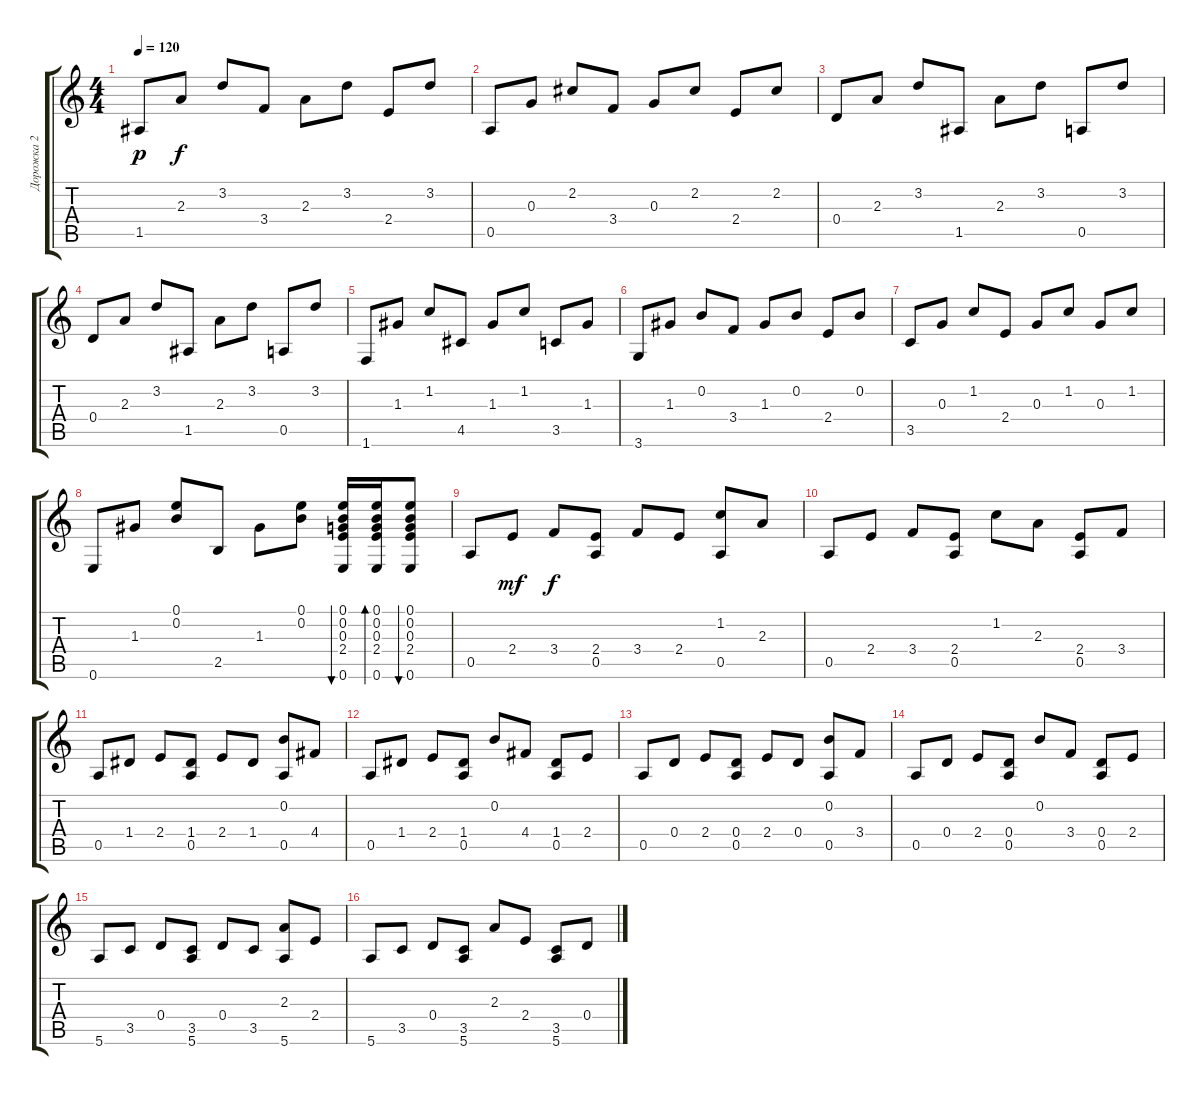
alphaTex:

\track ("Дорожка 2" "Дорожка 2") {instrument acousticguitarsteel}
\staff {score tabs}
\tuning (E4 B3 G3 D3 A2 E2) {hide}
\ts (4 4)
\tempo 120
\clef g2
\ks c
1.5.8{dy p} 2.3.8{dy f} 3.2.8 3.4.8 2.3.8 3.2.8 2.4.8 3.2.8 |
0.5.8 0.3.8 2.2.8 3.4.8 0.3.8 2.2.8 2.4.8 2.2.8 |
0.4.8 2.3.8 3.2.8 1.5.8 2.3.8 3.2.8 0.5.8 3.2.8 |
0.4.8 2.3.8 3.2.8 1.5.8 2.3.8 3.2.8 0.5.8 3.2.8 |
1.6.8 1.3.8 1.2.8 4.5.8 1.3.8 1.2.8 3.5.8 1.3.8 |
3.6.8 1.3.8 0.2.8 3.4.8 1.3.8 0.2.8 2.4.8 0.2.8 |
3.5.8 0.3.8 1.2.8 2.4.8 0.3.8 1.2.8 0.3.8 1.2.8 |
0.6.8 1.3.8 (0.1 0.2).8 2.5.8 1.3.8 (0.1 0.2).8 (0.1 0.2 0.3 2.4 0.6).16{bu 60} (0.1 0.2 0.3 2.4 0.6).16{bd 60} (0.1 0.2 0.3 2.4 0.6).8{bu 60} |
0.5.8 2.4.8{dy mf} 3.4.8{dy f} (2.4 0.5).8 3.4.8 2.4.8 (1.2 0.5).8 2.3.8 |
0.5.8 2.4.8 3.4.8 (2.4 0.5).8 1.2.8 2.3.8 (2.4 0.5).8 3.4.8 |
0.5.8 1.4.8 2.4.8 (1.4 0.5).8 2.4.8 1.4.8 (0.2 0.5).8 4.4.8 |
0.5.8 1.4.8 2.4.8 (1.4 0.5).8 0.2.8 4.4.8 (1.4 0.5).8 2.4.8 |
0.5.8 0.4.8 2.4.8 (0.4 0.5).8 2.4.8 0.4.8 (0.2 0.5).8 3.4.8 |
0.5.8 0.4.8 2.4.8 (0.4 0.5).8 0.2.8 3.4.8 (0.4 0.5).8 2.4.8 |
5.6.8 3.5.8 0.4.8 (3.5 5.6).8 0.4.8 3.5.8 (2.3 5.6).8 2.4.8 |
5.6.8 3.5.8 0.4.8 (3.5 5.6).8 2.3.8 2.4.8 (3.5 5.6).8 0.4.8
